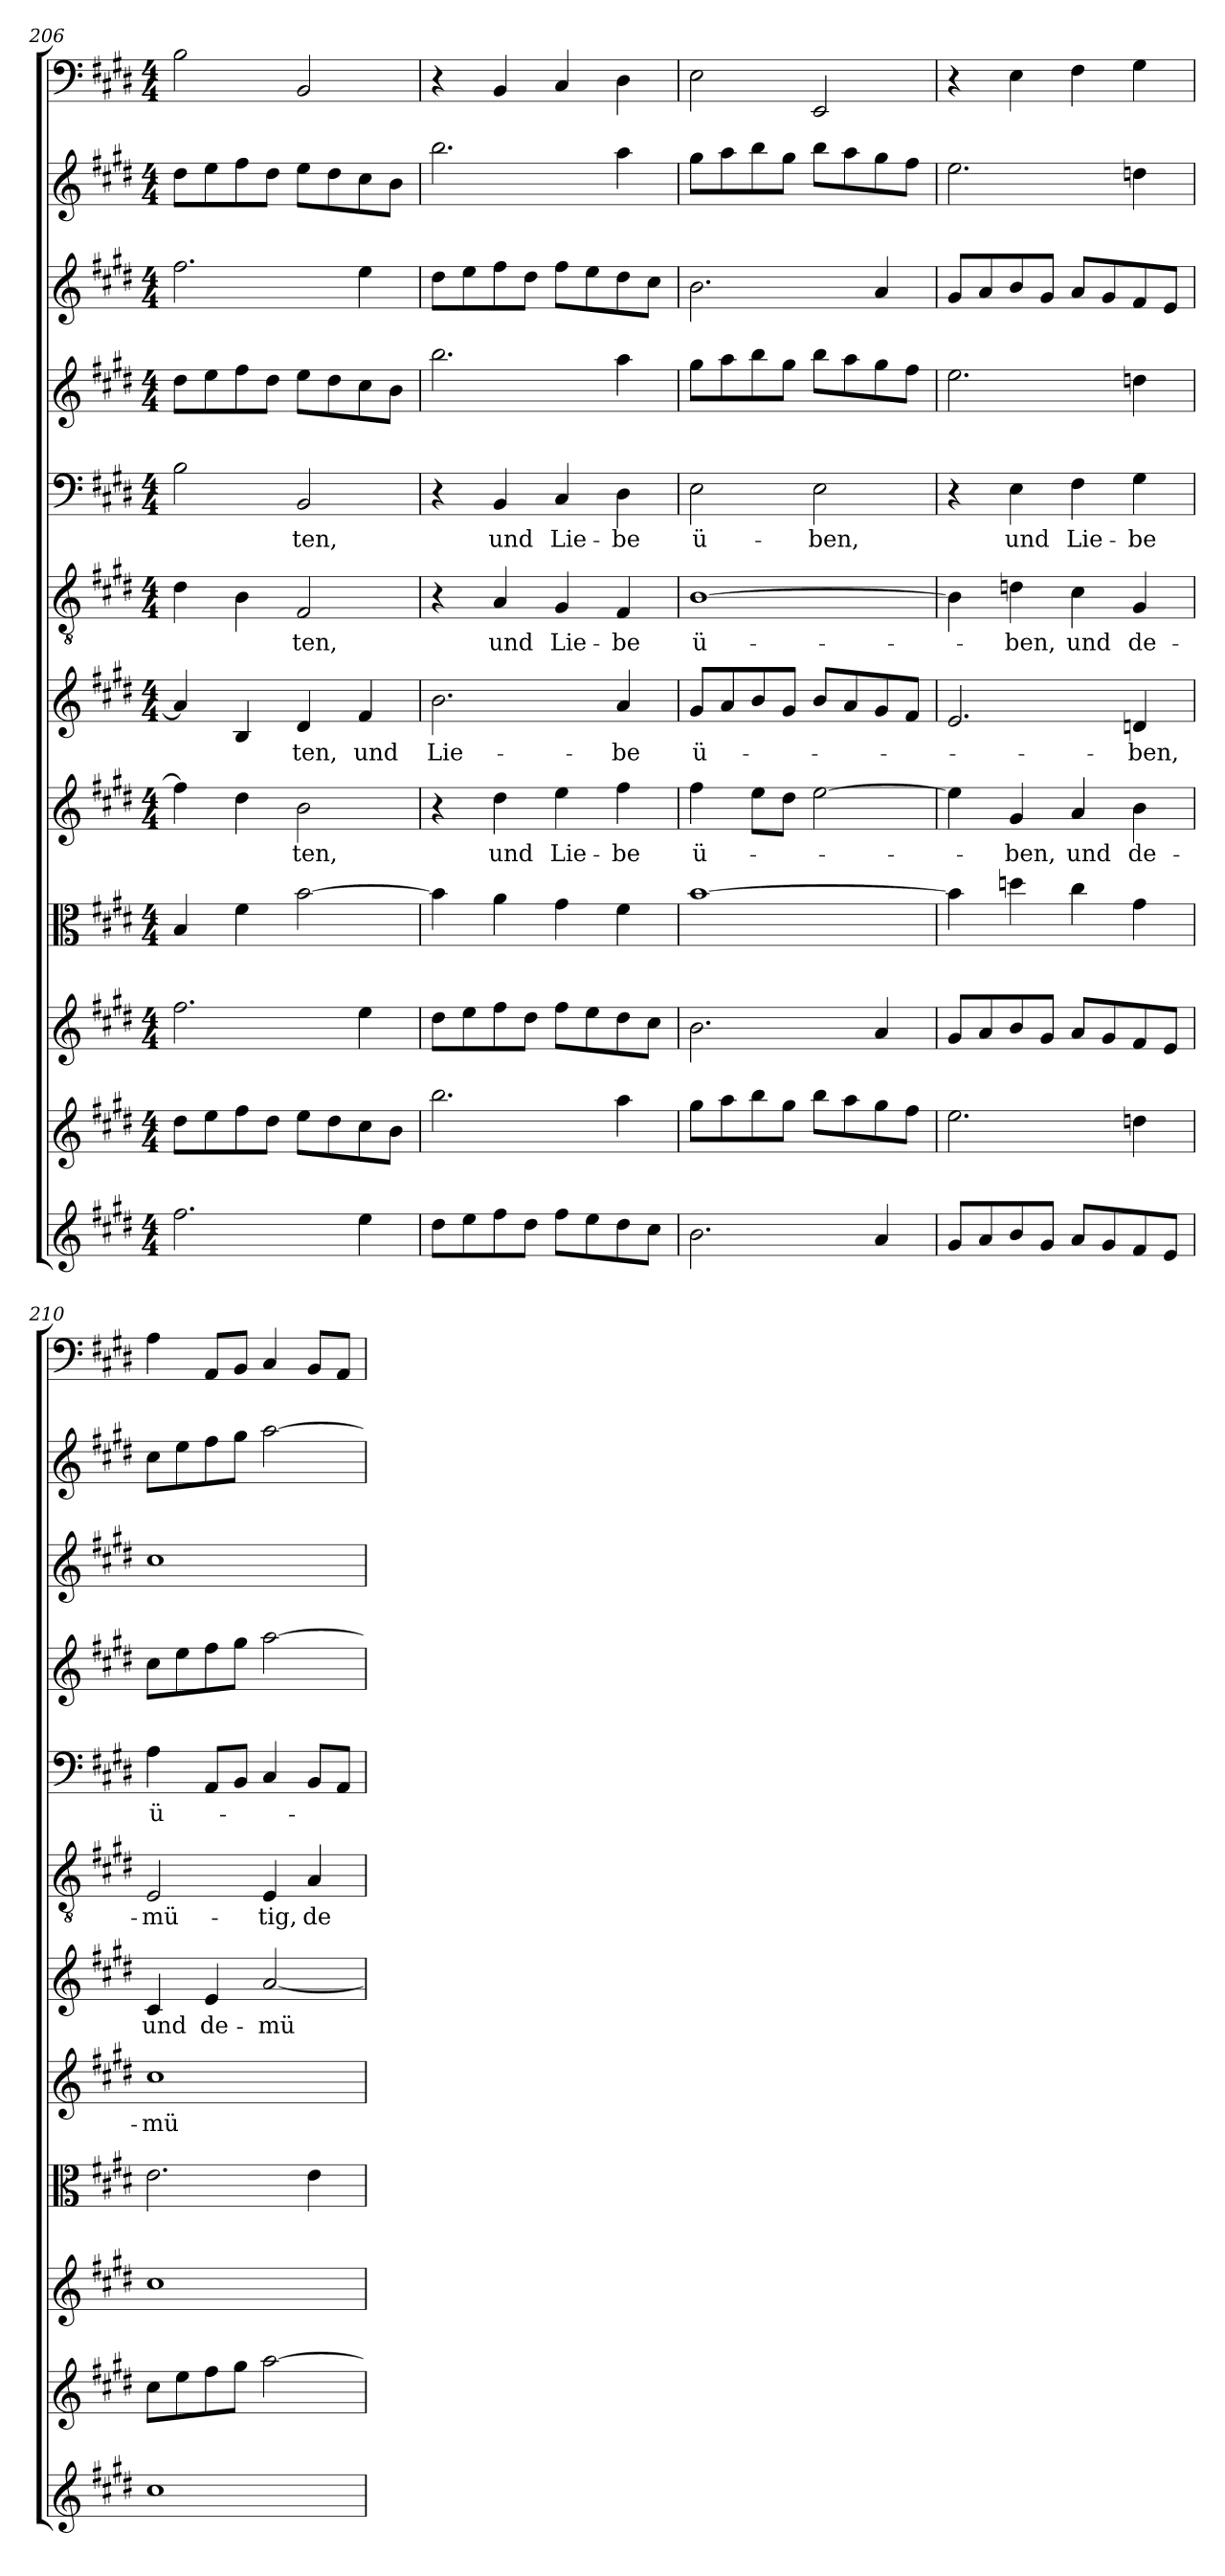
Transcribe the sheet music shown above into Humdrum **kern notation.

**kern	**kern	**kern	**kern	**kern	**text	**kern	**text	**kern	**text	**kern	**text	**kern	**kern	**kern	**kern
*part12	*part11	*part10	*part9	*part8	*part8	*part7	*part7	*part6	*part6	*part5	*part5	*part4	*part3	*part2	*part1
*staff12	*staff11	*staff10	*staff9	*staff8	*staff8	*staff7	*staff7	*staff6	*staff6	*staff5	*staff5	*staff4	*staff3	*staff2	*staff1
*clefG2	*clefG2	*clefG2	*clefC3	*clefG2	*	*clefG2	*	*clefGv2	*	*clefF4	*	*clefG2	*clefG2	*clefG2	*clefF4
*k[f#c#g#d#]	*k[f#c#g#d#]	*k[f#c#g#d#]	*k[f#c#g#d#]	*k[f#c#g#d#]	*	*k[f#c#g#d#]	*	*k[f#c#g#d#]	*	*k[f#c#g#d#]	*	*k[f#c#g#d#]	*k[f#c#g#d#]	*k[f#c#g#d#]	*k[f#c#g#d#]
*E:	*E:	*E:	*E:	*E:	*	*E:	*	*E:	*	*E:	*	*E:	*E:	*E:	*E:
*M4/4	*M4/4	*M4/4	*M4/4	*M4/4	*	*M4/4	*	*M4/4	*	*M4/4	*	*M4/4	*M4/4	*M4/4	*M4/4
=206	=206	=206	=206	=206	=206	=206	=206	=206	=206	=206	=206	=206	=206	=206	=206
2.ff#\	8dd#\L	2.ff#\	4B/	4ff#\]	.	4a#/]	.	4d#\	.	2B\	.	8dd#\L	2.ff#\	8dd#\L	2B\
.	8ee\	.	.	.	.	.	.	.	.	.	.	8ee\	.	8ee\	.
.	8ff#\	.	4f#\	4dd#\	.	4B/	.	4B\	.	.	.	8ff#\	.	8ff#\	.
.	8dd#\J	.	.	.	.	.	.	.	.	.	.	8dd#\J	.	8dd#\J	.
.	8ee\L	.	[2b\	2b\	-ten,	4d#/	-ten,	2F#/	-ten,	2BB/	-ten,	8ee\L	.	8ee\L	2BB/
.	8dd#\	.	.	.	.	.	.	.	.	.	.	8dd#\	.	8dd#\	.
4ee\	8cc#\	4ee\	.	.	.	4f#/	und	.	.	.	.	8cc#\	4ee\	8cc#\	.
.	8b\J	.	.	.	.	.	.	.	.	.	.	8b\J	.	8b\J	.
=207	=207	=207	=207	=207	=207	=207	=207	=207	=207	=207	=207	=207	=207	=207	=207
8dd#\L	2.bb\	8dd#\L	4b\]	4r	.	2.b\	Lie-	4r	.	4r	.	2.bb\	8dd#\L	2.bb\	4r
8ee\	.	8ee\	.	.	.	.	.	.	.	.	.	.	8ee\	.	.
8ff#\	.	8ff#\	4a\	4dd#\	und	.	.	4A/	und	4BB/	und	.	8ff#\	.	4BB/
8dd#\J	.	8dd#\J	.	.	.	.	.	.	.	.	.	.	8dd#\J	.	.
8ff#\L	.	8ff#\L	4g#\	4ee\	Lie-	.	.	4G#/	Lie-	4C#/	Lie-	.	8ff#\L	.	4C#/
8ee\	.	8ee\	.	.	.	.	.	.	.	.	.	.	8ee\	.	.
8dd#\	4aa\	8dd#\	4f#\	4ff#\	-be	4a/	-be	4F#/	-be	4D#\	-be	4aa\	8dd#\	4aa\	4D#\
8cc#\J	.	8cc#\J	.	.	.	.	.	.	.	.	.	.	8cc#\J	.	.
=208	=208	=208	=208	=208	=208	=208	=208	=208	=208	=208	=208	=208	=208	=208	=208
2.b\	8gg#\L	2.b\	[1b\	4ff#\	ü-	8g#/L	ü-	[1B\	ü-	2E\	ü-	8gg#\L	2.b\	8gg#\L	2E\
.	8aa\	.	.	.	.	8a/	.	.	.	.	.	8aa\	.	8aa\	.
.	8bb\	.	.	8ee\L	.	8b/	.	.	.	.	.	8bb\	.	8bb\	.
.	8gg#\J	.	.	8dd#\J	.	8g#/J	.	.	.	.	.	8gg#\J	.	8gg#\J	.
.	8bb\L	.	.	[2ee\	.	8b/L	.	.	.	2E\	-ben,	8bb\L	.	8bb\L	2EE/
.	8aa\	.	.	.	.	8a/	.	.	.	.	.	8aa\	.	8aa\	.
4a/	8gg#\	4a/	.	.	.	8g#/	.	.	.	.	.	8gg#\	4a/	8gg#\	.
.	8ff#\J	.	.	.	.	8f#/J	.	.	.	.	.	8ff#\J	.	8ff#\J	.
=209	=209	=209	=209	=209	=209	=209	=209	=209	=209	=209	=209	=209	=209	=209	=209
8g#/L	2.ee\	8g#/L	4b\]	4ee\]	.	2.e/	.	4B\]	.	4r	.	2.ee\	8g#/L	2.ee\	4r
8a/	.	8a/	.	.	.	.	.	.	.	.	.	.	8a/	.	.
8b/	.	8b/	4ddn\	4g#/	-ben,	.	.	4dn\	-ben,	4E\	und	.	8b/	.	4E\
8g#/J	.	8g#/J	.	.	.	.	.	.	.	.	.	.	8g#/J	.	.
8a/L	.	8a/L	4cc#\	4a/	und	.	.	4c#\	und	4F#\	Lie-	.	8a/L	.	4F#\
8g#/	.	8g#/	.	.	.	.	.	.	.	.	.	.	8g#/	.	.
8f#/	4ddn\	8f#/	4g#\	4b\	de-	4dn/	-ben,	4G#/	de-	4G#\	-be	4ddn\	8f#/	4ddn\	4G#\
8e/J	.	8e/J	.	.	.	.	.	.	.	.	.	.	8e/J	.	.
=210	=210	=210	=210	=210	=210	=210	=210	=210	=210	=210	=210	=210	=210	=210	=210
1cc#\	8cc#\L	1cc#\	2.e\	1cc#\	-mü-	4c#/	und	2E/	-mü-	4A\	ü-	8cc#\L	1cc#\	8cc#\L	4A\
.	8ee\	.	.	.	.	.	.	.	.	.	.	8ee\	.	8ee\	.
.	8ff#\	.	.	.	.	4e/	de-	.	.	8AA/L	.	8ff#\	.	8ff#\	8AA/L
.	8gg#\J	.	.	.	.	.	.	.	.	8BB/J	.	8gg#\J	.	8gg#\J	8BB/J
.	[2aa\	.	.	.	.	[2a/	-mü-	4E/	-tig,	4C#/	.	[2aa\	.	[2aa\	4C#/
.	.	.	4e\	.	.	.	.	4A/	de-	8BB/L	.	.	.	.	8BB/L
.	.	.	.	.	.	.	.	.	.	8AA/J	.	.	.	.	8AA/J
=	=	=	=	=	=	=	=	=	=	=	=	=	=	=	=
*-	*-	*-	*-	*-	*-	*-	*-	*-	*-	*-	*-	*-	*-	*-	*-
